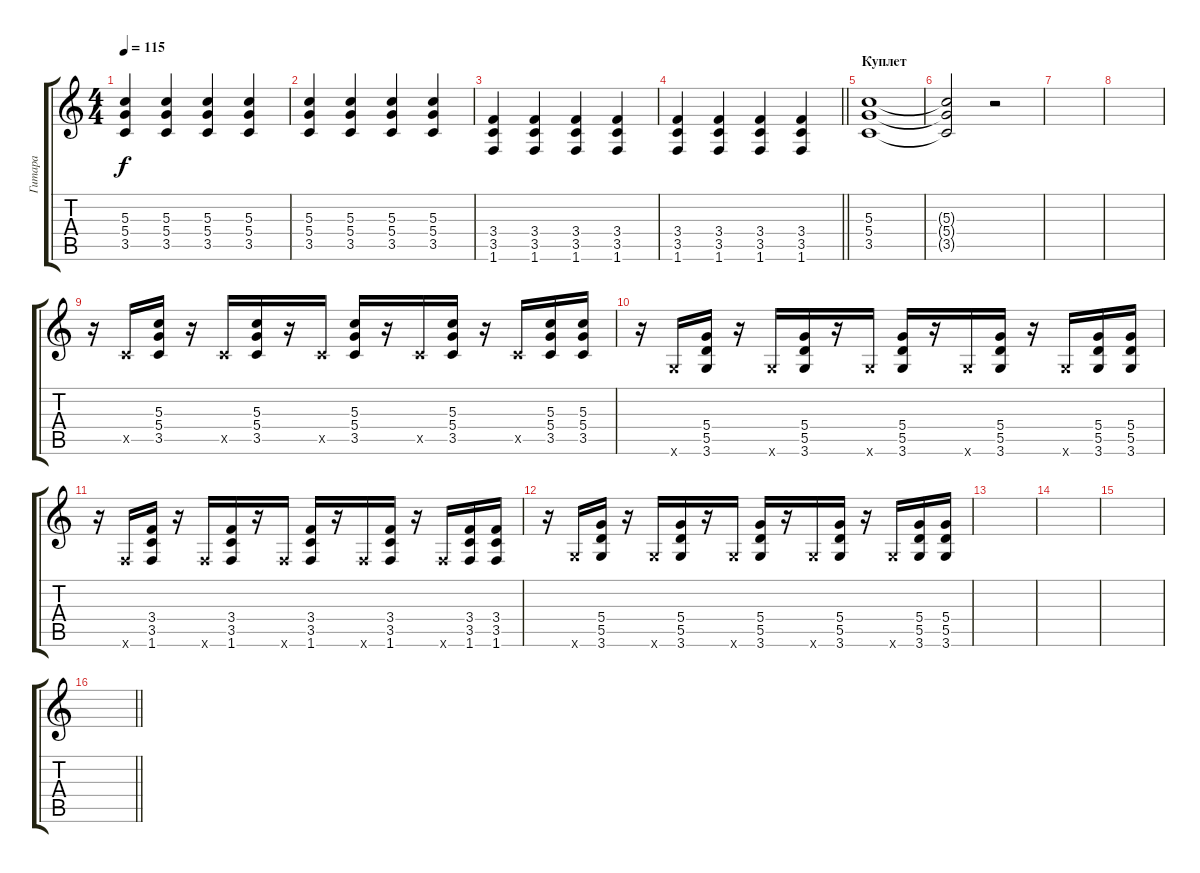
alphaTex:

\track ("Гитара" "Гитара") {instrument electricguitarclean}
\staff {score tabs}
\tuning (E4 B3 G3 D3 A2 E2) {hide}
\ts (4 4)
\tempo 115
\clef g2
\ks c
(5.3 5.4 3.5).4{dy f} (5.3 5.4 3.5).4 (5.3 5.4 3.5).4 (5.3 5.4 3.5).4 |
(5.3 5.4 3.5).4 (5.3 5.4 3.5).4 (5.3 5.4 3.5).4 (5.3 5.4 3.5).4 |
(3.4 3.5 1.6).4 (3.4 3.5 1.6).4 (3.4 3.5 1.6).4 (3.4 3.5 1.6).4 |
\barLineRight lightlight
(3.4 3.5 1.6).4 (3.4 3.5 1.6).4 (3.4 3.5 1.6).4 (3.4 3.5 1.6).4 |
\section ("" "Куплет")
(5.3 5.4 3.5).1{volume 2} |
(5.3{t} 5.4{t} 3.5{t}).2 r.2 |
|
|
r.16{volume 13 instrument electricguitarclean} 3.5{x}.16 (5.3 5.4 3.5).16 r.16 3.5{x}.16 (5.3 5.4 3.5).16 r.16 3.5{x}.16 (5.3 5.4 3.5).16 r.16 3.5{x}.16 (5.3 5.4 3.5).16 r.16 3.5{x}.16 (5.3 5.4 3.5).16 (5.3 5.4 3.5).16 |
r.16 3.6{x}.16 (5.4 5.5 3.6).16 r.16 3.6{x}.16 (5.4 5.5 3.6).16 r.16 3.6{x}.16 (5.4 5.5 3.6).16 r.16 3.6{x}.16 (5.4 5.5 3.6).16 r.16 3.6{x}.16 (5.4 5.5 3.6).16 (5.4 5.5 3.6).16 |
r.16 1.6{x}.16 (3.4 3.5 1.6).16 r.16 1.6{x}.16 (3.4 3.5 1.6).16 r.16 1.6{x}.16 (3.4 3.5 1.6).16 r.16 1.6{x}.16 (3.4 3.5 1.6).16 r.16 1.6{x}.16 (3.4 3.5 1.6).16 (3.4 3.5 1.6).16 |
r.16 3.6{x}.16 (5.4 5.5 3.6).16 r.16 3.6{x}.16 (5.4 5.5 3.6).16 r.16 3.6{x}.16 (5.4 5.5 3.6).16 r.16 3.6{x}.16 (5.4 5.5 3.6).16 r.16 3.6{x}.16 (5.4 5.5 3.6).16 (5.4 5.5 3.6).16 |
|
|
|
\barLineRight lightlight
